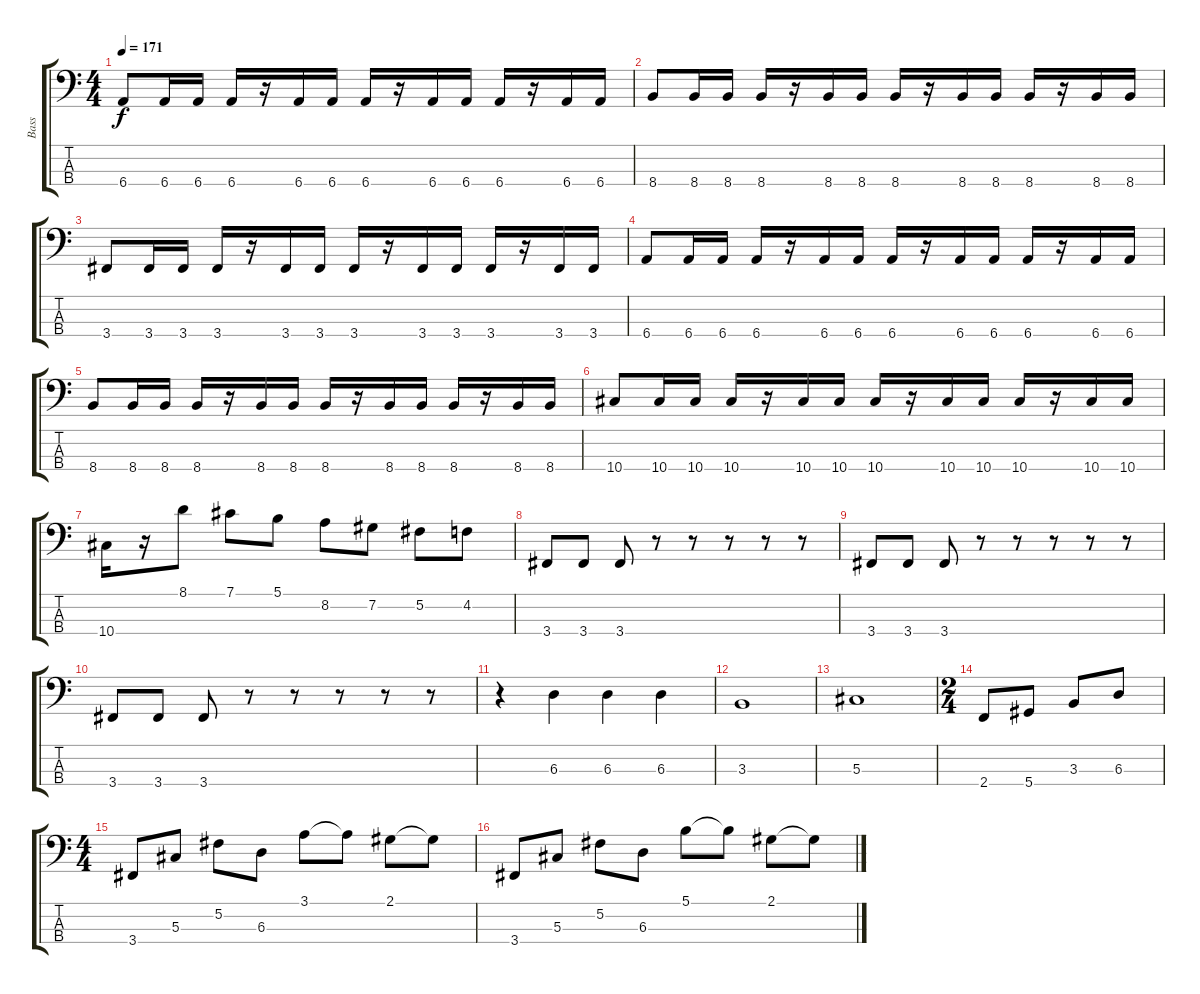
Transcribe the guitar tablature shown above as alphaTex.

\track ("Bass" "Bass") {instrument electricbasspick}
\staff {score tabs}
\tuning (Gb2 Db2 Ab1 Eb1) {hide}
\ts (4 4)
\tempo 171
\clef f4
\ks c
6.4.8{dy f} 6.4.16 6.4.16 6.4.16 r.16 6.4.16 6.4.16 6.4.16 r.16 6.4.16 6.4.16 6.4.16 r.16 6.4.16 6.4.16 |
8.4.8 8.4.16 8.4.16 8.4.16 r.16 8.4.16 8.4.16 8.4.16 r.16 8.4.16 8.4.16 8.4.16 r.16 8.4.16 8.4.16 |
3.4.8 3.4.16 3.4.16 3.4.16 r.16 3.4.16 3.4.16 3.4.16 r.16 3.4.16 3.4.16 3.4.16 r.16 3.4.16 3.4.16 |
6.4.8 6.4.16 6.4.16 6.4.16 r.16 6.4.16 6.4.16 6.4.16 r.16 6.4.16 6.4.16 6.4.16 r.16 6.4.16 6.4.16 |
8.4.8 8.4.16 8.4.16 8.4.16 r.16 8.4.16 8.4.16 8.4.16 r.16 8.4.16 8.4.16 8.4.16 r.16 8.4.16 8.4.16 |
10.4.8 10.4.16 10.4.16 10.4.16 r.16 10.4.16 10.4.16 10.4.16 r.16 10.4.16 10.4.16 10.4.16 r.16 10.4.16 10.4.16 |
10.4.16 r.16 8.1.8 7.1.8 5.1.8 8.2.8 7.2.8 5.2.8 4.2.8 |
3.4.8 3.4.8 3.4.8 r.8 r.8 r.8 r.8 r.8 |
3.4.8 3.4.8 3.4.8 r.8 r.8 r.8 r.8 r.8 |
3.4.8 3.4.8 3.4.8 r.8 r.8 r.8 r.8 r.8 |
r.4 6.3.4 6.3.4 6.3.4 |
3.3.1 |
5.3.1 |
\ts (2 4)
2.4.8 5.4.8 3.3.8 6.3.8 |
\ts (4 4)
3.4.8 5.3.8 5.2.8 6.3.8 3.1.8 3.1{t}.8 2.1.8 2.1{t}.8 |
3.4.8 5.3.8 5.2.8 6.3.8 5.1.8 5.1{t}.8 2.1.8 2.1{t}.8
